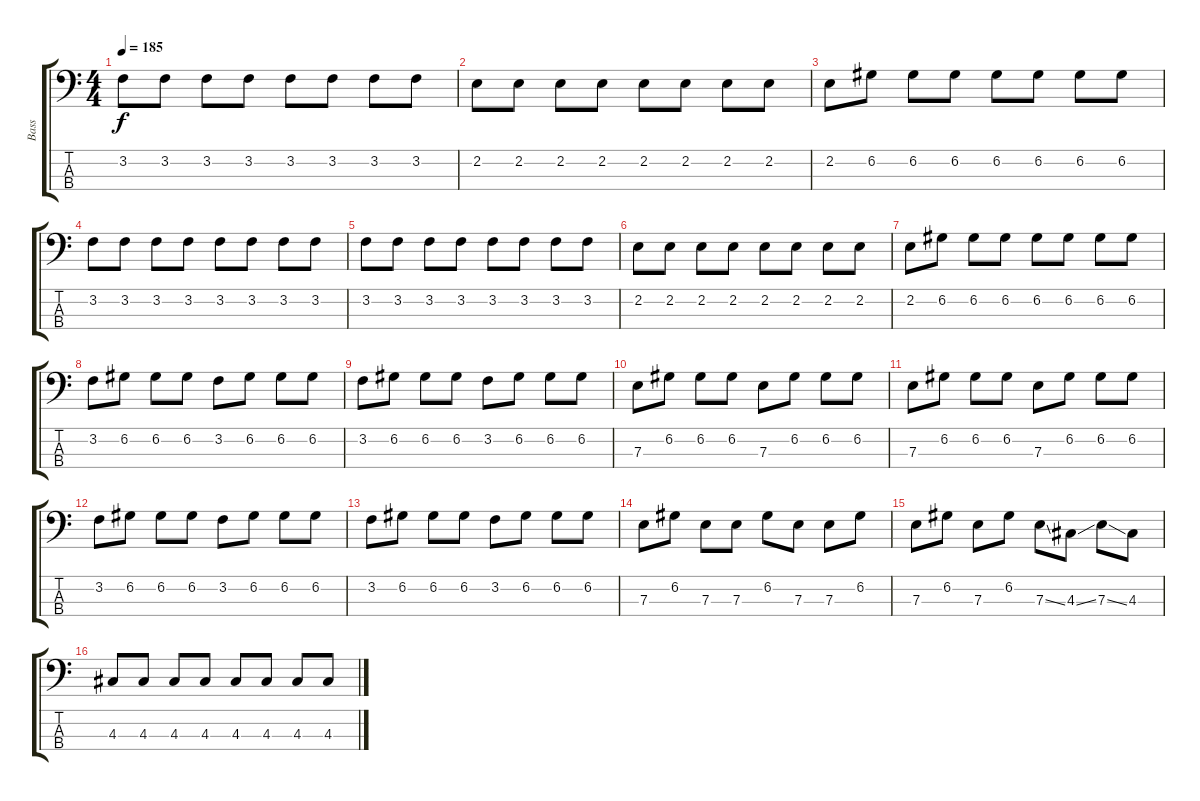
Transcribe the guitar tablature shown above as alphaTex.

\track ("Bass" "Bass") {instrument electricbasspick}
\staff {score tabs}
\tuning (G2 D2 A1 E1) {hide}
\ts (4 4)
\tempo 185
\clef f4
\ks c
3.2.8{dy f} 3.2.8 3.2.8 3.2.8 3.2.8 3.2.8 3.2.8 3.2.8 |
2.2.8 2.2.8 2.2.8 2.2.8 2.2.8 2.2.8 2.2.8 2.2.8 |
2.2.8 6.2.8 6.2.8 6.2.8 6.2.8 6.2.8 6.2.8 6.2.8 |
3.2.8 3.2.8 3.2.8 3.2.8 3.2.8 3.2.8 3.2.8 3.2.8 |
3.2.8 3.2.8 3.2.8 3.2.8 3.2.8 3.2.8 3.2.8 3.2.8 |
2.2.8 2.2.8 2.2.8 2.2.8 2.2.8 2.2.8 2.2.8 2.2.8 |
2.2.8 6.2.8 6.2.8 6.2.8 6.2.8 6.2.8 6.2.8 6.2.8 |
3.2.8 6.2.8 6.2.8 6.2.8 3.2.8 6.2.8 6.2.8 6.2.8 |
3.2.8 6.2.8 6.2.8 6.2.8 3.2.8 6.2.8 6.2.8 6.2.8 |
7.3.8 6.2.8 6.2.8 6.2.8 7.3.8 6.2.8 6.2.8 6.2.8 |
7.3.8 6.2.8 6.2.8 6.2.8 7.3.8 6.2.8 6.2.8 6.2.8 |
3.2.8 6.2.8 6.2.8 6.2.8 3.2.8 6.2.8 6.2.8 6.2.8 |
3.2.8 6.2.8 6.2.8 6.2.8 3.2.8 6.2.8 6.2.8 6.2.8 |
7.3.8 6.2.8 7.3.8 7.3.8 6.2.8 7.3.8 7.3.8 6.2.8 |
7.3.8 6.2.8 7.3.8 6.2.8 7.3{ss}.8 4.3{ss}.8 7.3{ss}.8 4.3.8 |
4.3.8 4.3.8 4.3.8 4.3.8 4.3.8 4.3.8 4.3.8 4.3.8
